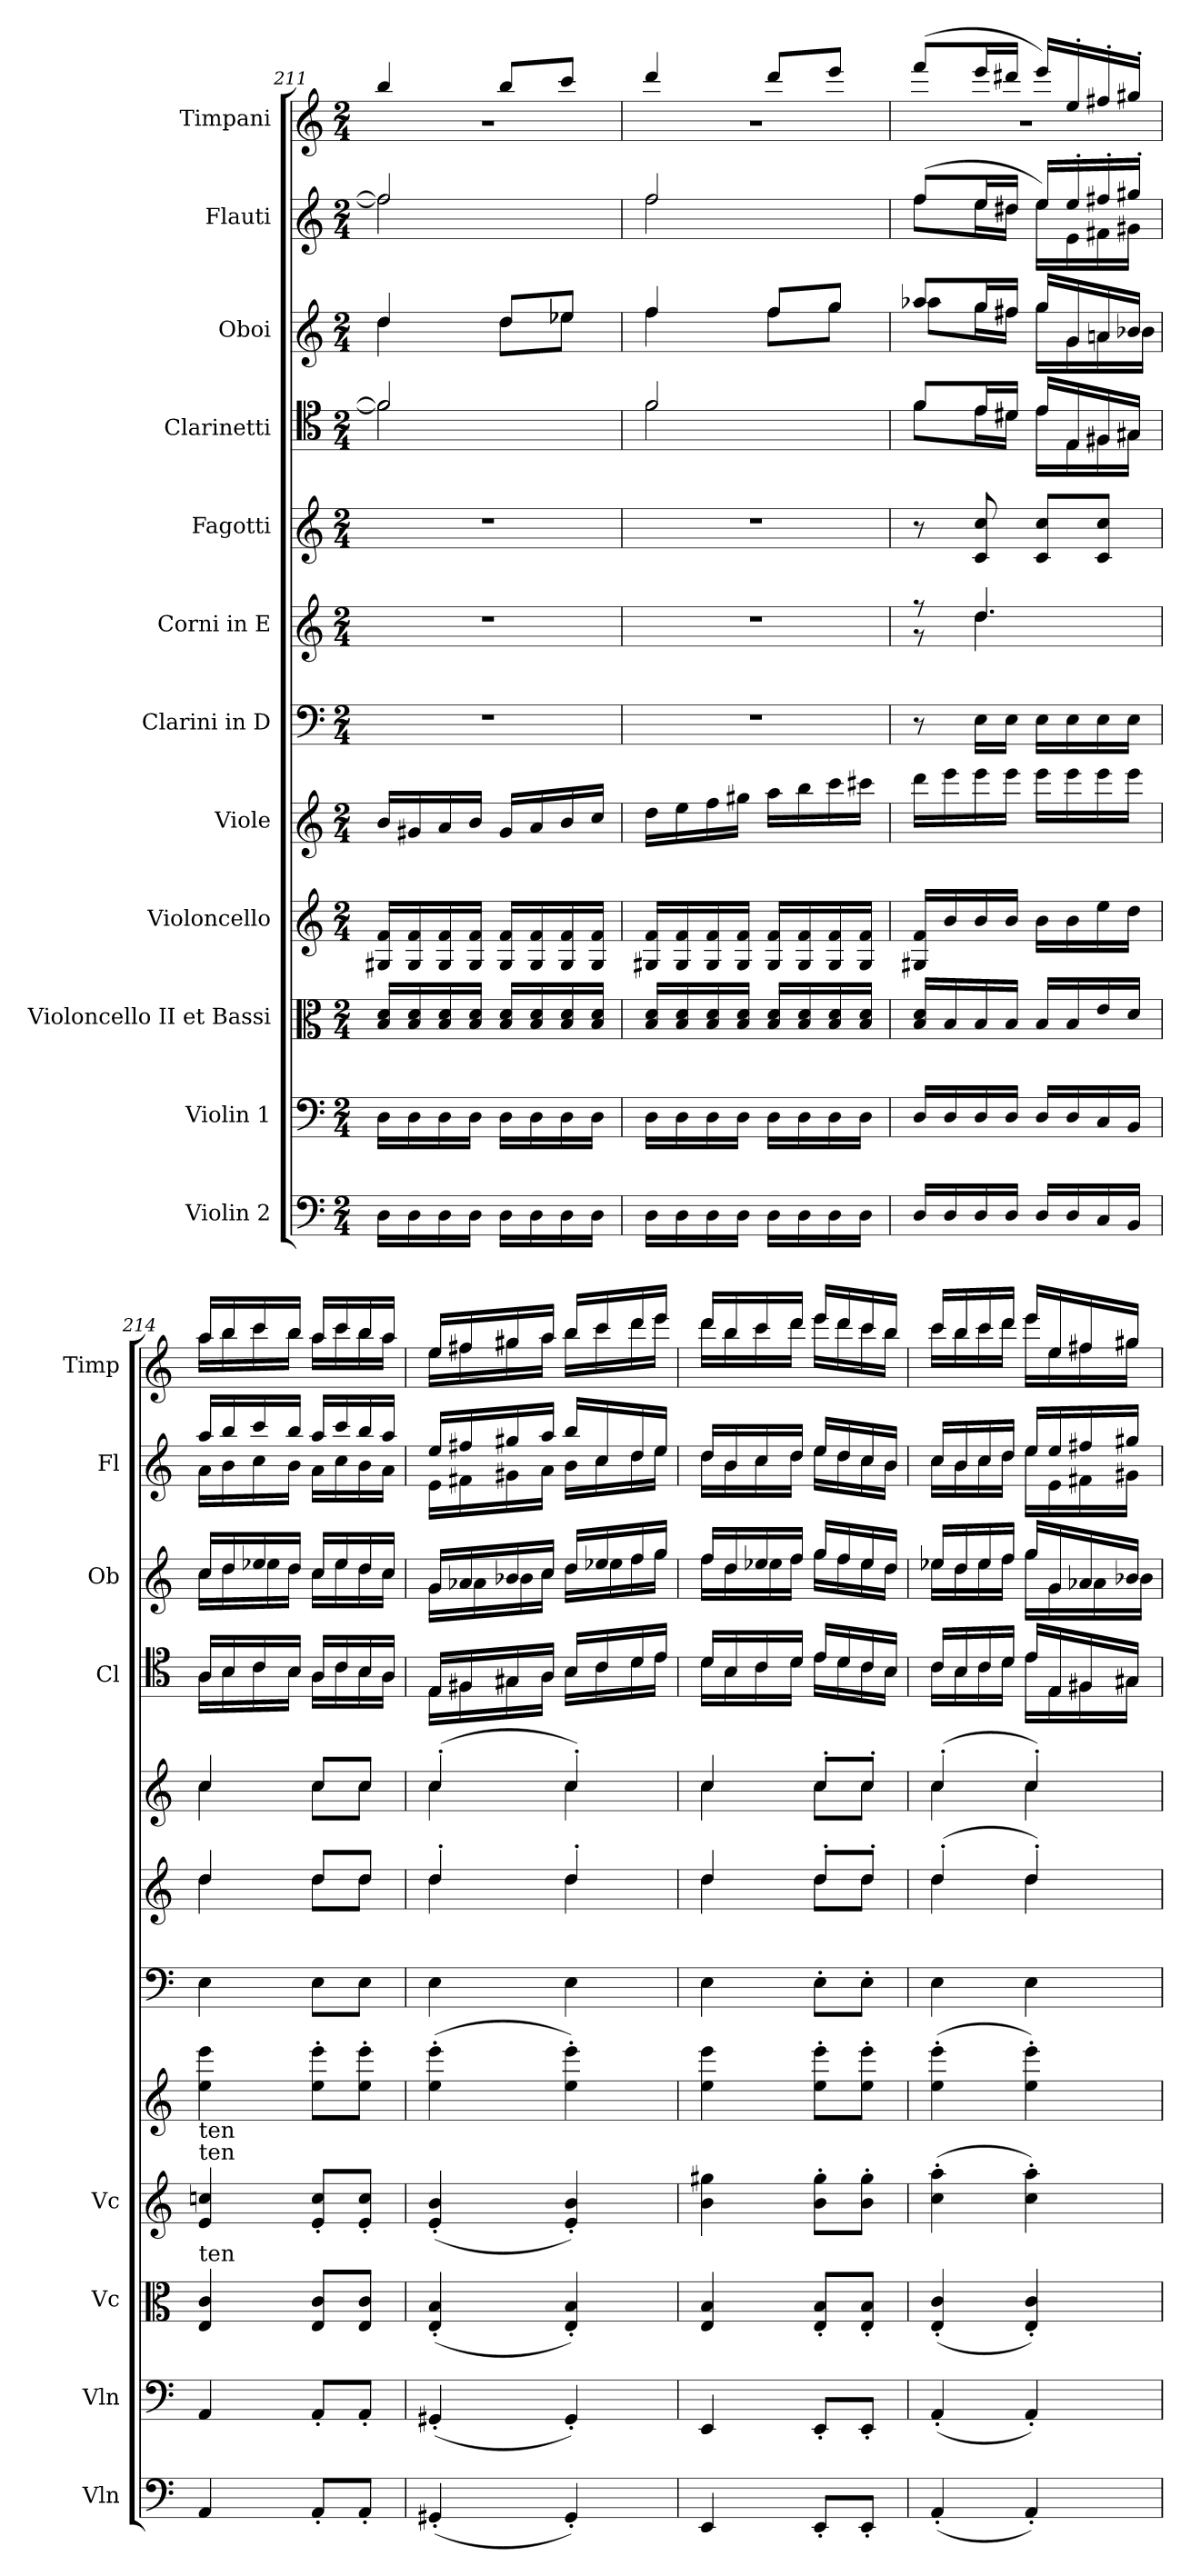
**kern	**dynam	**kern	**dynam	**kern	**dynam	**kern	**dynam	**kern	**dynam	**kern	**dynam	**kern	**dynam	**kern	**dynam	**kern	**dynam	**kern	**dynam	**kern	**dynam	**kern	**dynam
*part12	*part12	*part11	*part11	*part10	*part10	*part9	*part9	*part8	*part8	*part7	*part7	*part6	*part6	*part5	*part5	*part4	*part4	*part3	*part3	*part2	*part2	*part1	*part1
*staff12	*staff12	*staff11	*staff11	*staff10	*staff10	*staff9	*staff9	*staff8	*staff8	*staff7	*staff7	*staff6	*staff6	*staff5	*staff5	*staff4	*staff4	*staff3	*staff3	*staff2	*staff2	*staff1	*staff1
*I"Violin 2	*	*I"Violin 1	*	*I"Violoncello II et Bassi	*	*I"Violoncello	*	*I"Viole	*	*I"Clarini in D	*	*I"Corni in E	*	*I"Fagotti	*	*I"Clarinetti	*	*I"Oboi	*	*I"Flauti	*	*I"Timpani	*
*I'Vln	*	*I'Vln	*	*I'Vc	*	*I'Vc	*	*	*	*	*	*	*	*	*	*I'Cl	*	*I'Ob	*	*I'Fl	*	*I'Timp	*
*clefF4	*	*clefF4	*	*clefC3	*	*clefG2	*	*clefG2	*	*clefF4	*	*clefG2	*	*clefG2	*	*clefC4	*	*clefG2	*	*clefG2	*	*clefG2	*
*	*	*	*	*	*	*	*	*	*	*	*	*ITrd-1c-2	*	*ITrd5c8	*	*	*	*ITrd2c3	*	*	*	*	*
*k[]	*	*k[]	*	*k[]	*	*k[]	*	*k[]	*	*k[]	*	*k[f#c#]	*	*k[f#c#g#d#]	*	*k[]	*	*k[f#c#g#]	*	*k[]	*	*k[]	*
*M2/4	*	*M2/4	*	*M2/4	*	*M2/4	*	*M2/4	*	*M2/4	*	*M2/4	*	*M2/4	*	*M2/4	*	*M2/4	*	*M2/4	*	*M2/4	*
=211	=211	=211	=211	=211	=211	=211	=211	=211	=211	=211	=211	=211	=211	=211	=211	=211	=211	=211	=211	=211	=211	=211	=211
*	*	*	*	*	*	*	*	*	*	*	*	*	*	*	*	*^	*	*^	*	*^	*	*^	*
16D\LL	.	16D\LL	.	16B/ 16d/LL	.	16G#X/ 16f/LL	.	16b/LL	.	2r	.	2r	.	2r	.	2f/]	2f\]	.	4b/	4b\	.	2ff/]	2ff\]	.	4bb/	2r	.
16D\	.	16D\	.	16B/ 16d/	.	16G#/ 16f/	.	16g#X/	.	.	.	.	.	.	.	.	.	.	.	.	.	.	.	.	.	.	.
16D\	.	16D\	.	16B/ 16d/	.	16G#/ 16f/	.	16a/	.	.	.	.	.	.	.	.	.	.	.	.	.	.	.	.	.	.	.
16D\JJ	.	16D\JJ	.	16B/ 16d/JJ	.	16G#/ 16f/JJ	.	16b/JJ	.	.	.	.	.	.	.	.	.	.	.	.	.	.	.	.	.	.	.
16D\LL	.	16D\LL	.	16B/ 16d/LL	.	16G#/ 16f/LL	.	16g#/LL	.	.	.	.	.	.	.	.	.	.	8b/L	8b\L	.	.	.	.	8bb/L	.	.
16D\	.	16D\	.	16B/ 16d/	.	16G#/ 16f/	.	16a/	.	.	.	.	.	.	.	.	.	.	.	.	.	.	.	.	.	.	.
16D\	.	16D\	.	16B/ 16d/	.	16G#/ 16f/	.	16b/	.	.	.	.	.	.	.	.	.	.	8cc/J	8ccn\J	.	.	.	.	8ccc/J	.	.
16D\JJ	.	16D\JJ	.	16B/ 16d/JJ	.	16G#/ 16f/JJ	.	16cc/JJ	.	.	.	.	.	.	.	.	.	.	.	.	.	.	.	.	.	.	.
=212	=212	=212	=212	=212	=212	=212	=212	=212	=212	=212	=212	=212	=212	=212	=212	=212	=212	=212	=212	=212	=212	=212	=212	=212	=212	=212	=212
16D\LL	.	16D\LL	.	16B/ 16d/LL	.	16G#X/ 16f/LL	.	16dd\LL	.	2r	.	2r	.	2r	.	2f/	2f\	.	4dd/	4dd\	.	2ff/	2ff\	.	4ddd/	2r	.
16D\	.	16D\	.	16B/ 16d/	.	16G#/ 16f/	.	16ee\	.	.	.	.	.	.	.	.	.	.	.	.	.	.	.	.	.	.	.
16D\	.	16D\	.	16B/ 16d/	.	16G#/ 16f/	.	16ff\	.	.	.	.	.	.	.	.	.	.	.	.	.	.	.	.	.	.	.
16D\JJ	.	16D\JJ	.	16B/ 16d/JJ	.	16G#/ 16f/JJ	.	16gg#X\JJ	.	.	.	.	.	.	.	.	.	.	.	.	.	.	.	.	.	.	.
16D\LL	.	16D\LL	.	16B/ 16d/LL	.	16G#/ 16f/LL	.	16aa\LL	.	.	.	.	.	.	.	.	.	.	8dd/L	8dd\L	.	.	.	.	8ddd/L	.	.
16D\	.	16D\	.	16B/ 16d/	.	16G#/ 16f/	.	16bb\	.	.	.	.	.	.	.	.	.	.	.	.	.	.	.	.	.	.	.
16D\	.	16D\	.	16B/ 16d/	.	16G#/ 16f/	.	16ccc\	.	.	.	.	.	.	.	.	.	.	8ee/J	8ee\J	.	.	.	.	8eee/J	.	.
16D\JJ	.	16D\JJ	.	16B/ 16d/JJ	.	16G#/ 16f/JJ	.	16ccc#X\JJ	.	.	.	.	.	.	.	.	.	.	.	.	.	.	.	.	.	.	.
!!LO:PB:g=z	!!
=213	=213	=213	=213	=213	=213	=213	=213	=213	=213	=213	=213	=213	=213	=213	=213	=213	=213	=213	=213	=213	=213	=213	=213	=213	=213	=213	=213
*	*	*	*	*	*	*	*	*	*	*	*	*^	*	*	*	*	*	*	*	*	*	*	*	*	*	*	*
16D/LL	.	16D/LL	.	16B/ 16d/LL	.	16G#X/ 16f/LL	.	16ddd\LL	.	8r	.	8r	8r	.	8r	.	8f/L	8f\L	.	8ffn/L	8ff\L	.	(>8ff/L	8ff\L	.	(>8fff/L	2r	.
16D/	.	16D/	.	16B/	.	16b/	.	16eee\	.	.	.	.	.	.	.	.	.	.	.	.	.	.	.	.	.	.	.	.
16D/	.	16D/	.	16B/	.	16b/	.	16eee\	.	16E\LL	.	4.ee/	4.ee\	.	8E/ 8e/	.	16e/L	16e\L	.	16ee/L	16ee\L	.	16ee/L	16ee\L	.	16eee/L	.	.
16D/JJ	.	16D/JJ	.	16B/JJ	.	16b/JJ	.	16eee\JJ	.	16E\JJ	.	.	.	.	.	.	16d#X/JJ	16d#\JJ	.	16dd#X/JJ	16dd#\JJ	.	16dd#X/JJ	16dd#\JJ	.	16ddd#X/JJ	.	.
16D/LL	.	16D/LL	.	16B/LL	.	16b\LL	.	16eee\LL	.	16E\LL	.	.	.	.	8E/ 8e/L	.	16e/LL	16e\LL	.	16ee/LL	16ee\LL	.	16ee/LL)	16ee\LL	.	16eee/LL)	.	.
16D/	.	16D/	.	16B/	.	16b\	.	16eee\	.	16E\	.	.	.	.	.	.	16E/	16E\	.	16e/	16e\	.	16ee'/	16e\	.	16ee'/	.	.
16C/	.	16C/	.	16e/	.	16ee\	.	16eee\	.	16E\	.	.	.	.	8E/ 8e/J	.	16F#X/	16F#\	.	16f#X/	16f#\	.	16ff#X'/	16f#X\	.	16ff#X'/	.	.
16BB/JJ	.	16BB/JJ	.	16d/JJ	.	16dd\JJ	.	16eee\JJ	.	16E\JJ	.	.	.	.	.	.	16G#X/JJ	16G#\JJ	.	16g/JJ	16g\JJ	.	16gg#X'/JJ	16g#X\JJ	.	16gg#X'/JJ	.	.
=214	=214	=214	=214	=214	=214	=214	=214	=214	=214	=214	=214	=214	=214	=214	=214	=214	=214	=214	=214	=214	=214	=214	=214	=214	=214	=214	=214	=214
*	*	*	*	*	*	*	*	*	*	*	*	*	*	*	*^	*	*	*	*	*	*	*	*	*	*	*	*	*
!	!	!	!	!	!	!	!	!LO:TX:b:t=ten	!	!	!	!	!	!	!	!	!	!	!	!	!	!	!	!	!	!	!	!	!
!	!	!	!	!	!	!LO:TX:a:t=ten	!	!	!	!	!	!	!	!	!	!	!	!	!	!	!	!	!	!	!	!	!	!	!
!	!	!	!	!LO:TX:a:t=ten	!	!	!	!	!	!	!	!	!	!	!	!	!	!	!	!	!	!	!	!	!	!	!	!	!
!	!LO:DY:b	!	!LO:DY:b	!	!LO:DY:b	!	!LO:DY:b	!	!LO:DY:b	!	!LO:DY:b	!	!	!LO:DY:b	!	!	!LO:DY:b	!	!	!LO:DY:b	!	!	!LO:DY:b	!	!	!LO:DY:b	!	!	!LO:DY:b
4AA/	FF	4AA/	FF	4E/ 4c/	FF	4e/ 4ccn/	FF	4ee\ 4eee\	FF	4E\	FF	4ee/	4ee\	FF	4e/	4e\	FF	16A/LL	16A\LL	FF	16a/LL	16a\LL	FF	16aa/LL	16a\LL	FF	16aa/LL	16aa\LL	FF
.	.	.	.	.	.	.	.	.	.	.	.	.	.	.	.	.	.	16B/	16B\	.	16b/	16b\	.	16bb/	16b\	.	16bb/	16bb\	.
.	.	.	.	.	.	.	.	.	.	.	.	.	.	.	.	.	.	16c/	16c\	.	16ccn/	16cc\	.	16ccc/	16cc\	.	16ccc/	16ccc\	.
.	.	.	.	.	.	.	.	.	.	.	.	.	.	.	.	.	.	16B/JJ	16B\JJ	.	16b/JJ	16b\JJ	.	16bb/JJ	16b\JJ	.	16bb/JJ	16bb\JJ	.
8AA'/L	.	8AA'/L	.	8E/ 8c/L	.	8e'/ 8cc'/L	.	8ee'\ 8eee'\L	.	8E\L	.	8ee/L	8ee\L	.	8e/L	8e\L	.	16A/LL	16A\LL	.	16a/LL	16a\LL	.	16aa/LL	16a\LL	.	16aa/LL	16aa\LL	.
.	.	.	.	.	.	.	.	.	.	.	.	.	.	.	.	.	.	16c/	16c\	.	16cc/	16cc\	.	16ccc/	16cc\	.	16ccc/	16ccc\	.
8AA'/J	.	8AA'/J	.	8E/ 8c/J	.	8e'/ 8cc'/J	.	8ee'\ 8eee'\J	.	8E\J	.	8ee/J	8ee\J	.	8e/J	8e\J	.	16B/	16B\	.	16b/	16b\	.	16bb/	16b\	.	16bb/	16bb\	.
.	.	.	.	.	.	.	.	.	.	.	.	.	.	.	.	.	.	16A/JJ	16A\JJ	.	16a/JJ	16a\JJ	.	16aa/JJ	16a\JJ	.	16aa/JJ	16aa\JJ	.
=215	=215	=215	=215	=215	=215	=215	=215	=215	=215	=215	=215	=215	=215	=215	=215	=215	=215	=215	=215	=215	=215	=215	=215	=215	=215	=215	=215	=215	=215
(<4GG#X'/	.	(<4GG#X'/	.	(<4E'/ 4B'/	.	(>4e'/ 4b'/	.	(>4ee'\ 4eee'\	.	4E\	.	4ee'/	4ee\	.	(>4e'/	4e\	.	16E/LL	16E\LL	.	16e/LL	16e\LL	.	16ee/LL	16e\LL	.	16ee/LL	16ee\LL	.
.	.	.	.	.	.	.	.	.	.	.	.	.	.	.	.	.	.	16F#X/	16F#\	.	16f/	16f\	.	16ff#X/	16f#X\	.	16ff#X/	16ff#\	.
.	.	.	.	.	.	.	.	.	.	.	.	.	.	.	.	.	.	16G#X/	16G#\	.	16g/	16g\	.	16gg#X/	16g#X\	.	16gg#X/	16gg#\	.
.	.	.	.	.	.	.	.	.	.	.	.	.	.	.	.	.	.	16A/JJ	16A\JJ	.	16a/JJ	16a\JJ	.	16aa/JJ	16a\JJ	.	16aa/JJ	16aa\JJ	.
4GG#'/)	.	4GG#'/)	.	4E'/ 4B'/)	.	4e'/ 4b'/)	.	4ee'\ 4eee'\)	.	4E\	.	4ee'/	4ee\	.	4e'/)	4e\	.	16B/LL	16B\LL	.	16b/LL	16b\LL	.	16bb/LL	16b\LL	.	16bb/LL	16bb\LL	.
.	.	.	.	.	.	.	.	.	.	.	.	.	.	.	.	.	.	16c/	16c\	.	16ccn/	16cc\	.	16cc/	16cc\	.	16ccc/	16ccc\	.
.	.	.	.	.	.	.	.	.	.	.	.	.	.	.	.	.	.	16d/	16d\	.	16dd/	16dd\	.	16dd/	16dd\	.	16ddd/	16ddd\	.
.	.	.	.	.	.	.	.	.	.	.	.	.	.	.	.	.	.	16e/JJ	16e\JJ	.	16ee/JJ	16ee\JJ	.	16ee/JJ	16ee\JJ	.	16eee/JJ	16eee\JJ	.
!!LO:PB:g=z	!!
=216	=216	=216	=216	=216	=216	=216	=216	=216	=216	=216	=216	=216	=216	=216	=216	=216	=216	=216	=216	=216	=216	=216	=216	=216	=216	=216	=216	=216	=216
4EE/	.	4EE/	.	4E/ 4B/	.	4b\ 4gg#X\	.	4ee\ 4eee\	.	4E\	.	4ee/	4ee\	.	4e/	4e\	.	16d/LL	16d\LL	.	16dd/LL	16dd\LL	.	16dd/LL	16dd\LL	.	16ddd/LL	16ddd\LL	.
.	.	.	.	.	.	.	.	.	.	.	.	.	.	.	.	.	.	16B/	16B\	.	16b/	16b\	.	16b/	16b\	.	16bb/	16bb\	.
.	.	.	.	.	.	.	.	.	.	.	.	.	.	.	.	.	.	16c/	16c\	.	16ccn/	16cc\	.	16cc/	16cc\	.	16ccc/	16ccc\	.
.	.	.	.	.	.	.	.	.	.	.	.	.	.	.	.	.	.	16d/JJ	16d\JJ	.	16dd/JJ	16dd\JJ	.	16dd/JJ	16dd\JJ	.	16ddd/JJ	16ddd\JJ	.
8EE'/L	.	8EE'/L	.	8E'/ 8B'/L	.	8b'\ 8gg#'\L	.	8ee'\ 8eee'\L	.	8E'\L	.	8ee'/L	8ee\L	.	8e'/L	8e\L	.	16e/LL	16e\LL	.	16ee/LL	16ee\LL	.	16ee/LL	16ee\LL	.	16eee/LL	16eee\LL	.
.	.	.	.	.	.	.	.	.	.	.	.	.	.	.	.	.	.	16d/	16d\	.	16dd/	16dd\	.	16dd/	16dd\	.	16ddd/	16ddd\	.
8EE'/J	.	8EE'/J	.	8E'/ 8B'/J	.	8b'\ 8gg#'\J	.	8ee'\ 8eee'\J	.	8E'\J	.	8ee'/J	8ee\J	.	8e'/J	8e\J	.	16c/	16c\	.	16cc/	16cc\	.	16cc/	16cc\	.	16ccc/	16ccc\	.
.	.	.	.	.	.	.	.	.	.	.	.	.	.	.	.	.	.	16B/JJ	16B\JJ	.	16b/JJ	16b\JJ	.	16b/JJ	16b\JJ	.	16bb/JJ	16bb\JJ	.
=217	=217	=217	=217	=217	=217	=217	=217	=217	=217	=217	=217	=217	=217	=217	=217	=217	=217	=217	=217	=217	=217	=217	=217	=217	=217	=217	=217	=217	=217
(<4AA'/	.	(<4AA'/	.	(<4E'/ 4c'/	.	(>4cc'\ 4aa'\	.	(>4ee'\ 4eee'\	.	4E\	.	(>4ee'/	4ee\	.	(>4e'/	4e\	.	16c/LL	16c\LL	.	16cc/LL	16ccn\LL	.	16cc/LL	16cc\LL	.	16ccc/LL	16ccc\LL	.
.	.	.	.	.	.	.	.	.	.	.	.	.	.	.	.	.	.	16B/	16B\	.	16b/	16b\	.	16b/	16b\	.	16bb/	16bb\	.
.	.	.	.	.	.	.	.	.	.	.	.	.	.	.	.	.	.	16c/	16c\	.	16cc/	16cc\	.	16cc/	16cc\	.	16ccc/	16ccc\	.
.	.	.	.	.	.	.	.	.	.	.	.	.	.	.	.	.	.	16d/JJ	16d\JJ	.	16dd/JJ	16dd\JJ	.	16dd/JJ	16dd\JJ	.	16ddd/JJ	16ddd\JJ	.
4AA'/)	.	4AA'/)	.	4E'/ 4c'/)	.	4cc'\ 4aa'\)	.	4ee'\ 4eee'\)	.	4E\	.	4ee'/)	4ee\	.	4e'/)	4e\	.	16e/LL	16e\LL	.	16ee/LL	16ee\LL	.	16ee/LL	16ee\LL	.	16eee/LL	16eee\LL	.
.	.	.	.	.	.	.	.	.	.	.	.	.	.	.	.	.	.	16E/	16E\	.	16e/	16e\	.	16ee/	16e\	.	16ee/	16ee\	.
.	.	.	.	.	.	.	.	.	.	.	.	.	.	.	.	.	.	16F#X/	16F#\	.	16f/	16f\	.	16ff#X/	16f#X\	.	16ff#X/	16ff#\	.
.	.	.	.	.	.	.	.	.	.	.	.	.	.	.	.	.	.	16G#X/JJ	16G#\JJ	.	16g/JJ	16g\JJ	.	16gg#X/JJ	16g#X\JJ	.	16gg#X/JJ	16gg#\JJ	.
*	*	*	*	*	*	*	*	*	*	*	*	*v	*v	*	*	*	*	*v	*v	*	*v	*v	*	*v	*v	*	*v	*v	*
*	*	*	*	*	*	*	*	*	*	*	*	*	*	*v	*v	*	*	*	*	*	*	*	*	*
=	=	=	=	=	=	=	=	=	=	=	=	=	=	=	=	=	=	=	=	=	=	=	=
*-	*-	*-	*-	*-	*-	*-	*-	*-	*-	*-	*-	*-	*-	*-	*-	*-	*-	*-	*-	*-	*-	*-	*-
